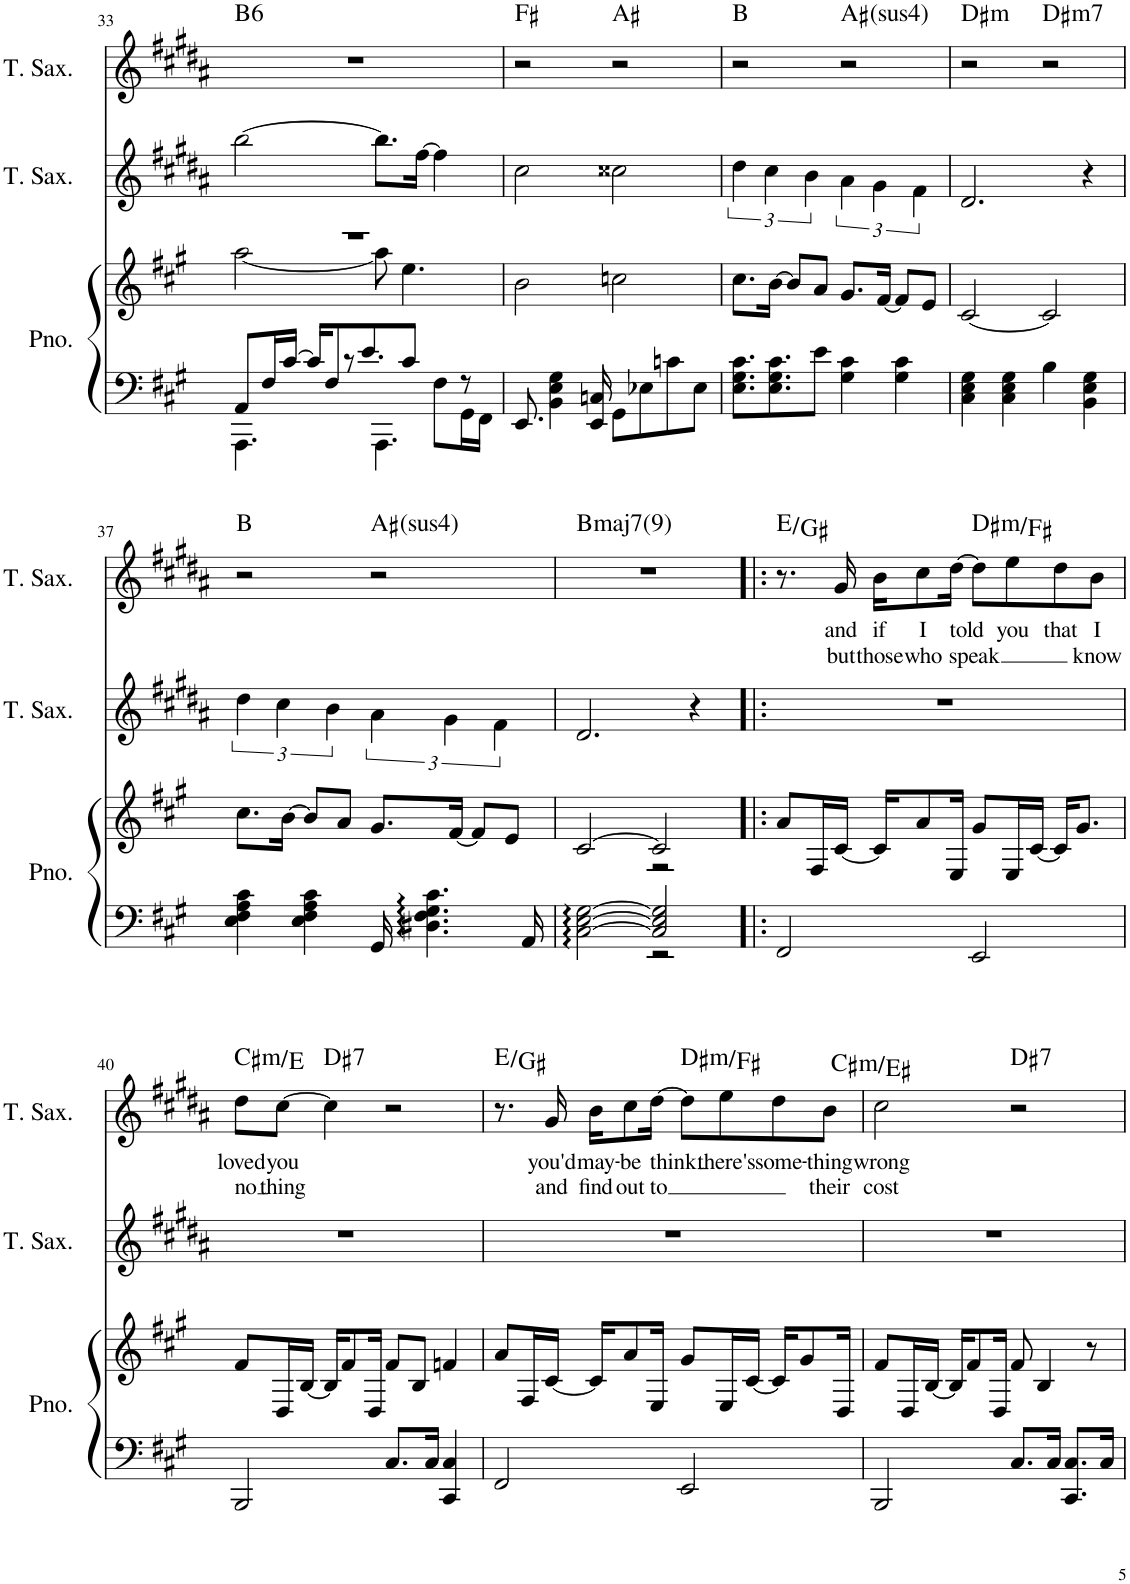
**kern	**kern	**kern	**kern	**text	**text	**harte
*part3	*part3	*part2	*part1	*part1	*part1	*part1
*staff4	*staff3	*staff2	*staff1	*staff1	*staff1	*
*I"Piano	*	*I"Tenor Saxophone	*I"Tenor Saxophone	*	*	*
*I'Pno.	*	*I'T. Sax.	*I'T. Sax.	*	*	*
!!LO:PB:g=z
*clefF4	*clefG2	*clefG2	*clefG2	*	*	*
*	*	*Trd8c14	*Trd8c14	*	*	*
*k[f#c#g#]	*k[f#c#g#]	*k[f#c#g#d#a#]	*k[f#c#g#d#a#]	*	*	*
*M4/4	*M4/4	*M4/4	*M4/4	*	*	*
=33	=33	=33	=33	=33	=33	=33
*^	*^	*	*	*	*	*
!	!	!	!	!	!	!	!	!LO:H:kt=6
4.AAA\	8AA/L	1r	[2aa\	[2bb\	1r	.	.	B:maj6
.	16F#/L	.	.	.	.	.	.	.
.	[16c#/JJ	.	.	.	.	.	.	.
.	16c#/KL]	.	.	.	.	.	.	.
.	8F#/	.	.	.	.	.	.	.
8r	.	.	.	.	.	.	.	.
.	8.e/	.	.	.	.	.	.	.
4.AAA\	.	.	8aa\]	8.bb\L]	.	.	.	.
.	8c#/J	.	4.ee\	.	.	.	.	.
.	.	.	.	[16ff#\Jk	.	.	.	.
.	8F#\L	.	.	4ff#\]	.	.	.	.
8r	16GG#\L	.	.	.	.	.	.	.
.	16FF#\JJ	.	.	.	.	.	.	.
*v	*v	*	*	*	*	*	*	*
*	*v	*v	*	*	*	*	*
=34	=34	=34	=34	=34	=34	=34
8.EE/	2b\	2cc#\	2r	.	.	F#:maj
4BB\ 4E\ 4G#\	.	.	.	.	.	.
16EE/ 16Cn/	.	.	.	.	.	.
8GG#\L	2ccn\	2cc##X\	2r	.	.	A#:maj
8E-X\	.	.	.	.	.	.
8cn\	.	.	.	.	.	.
8E-\J	.	.	.	.	.	.
=35	=35	=35	=35	=35	=35	=35
8.E\ 8.G#\ 8.c#\L	8.cc#\L	6dd#\	2r	.	.	B:maj
.	.	6cc#\	.	.	.	.
8.E\ 8.G#\ 8.c#\	[16b\Jk	.	.	.	.	.
.	8b/L]	.	.	.	.	.
.	.	6b\	.	.	.	.
8e\J	8a/J	.	.	.	.	.
!	!	!	!	!	!	!LO:H:kt=4
4G#\ 4c#\	8.g#/L	6a#\	2r	.	.	A#:sus4
.	.	6g#\	.	.	.	.
.	[16f#/Jk	.	.	.	.	.
4G#\ 4c#\	8f#/L]	.	.	.	.	.
.	.	6f#\	.	.	.	.
.	8e/J	.	.	.	.	.
=36	=36	=36	=36	=36	=36	=36
!	!	!	!	!	!	!LO:H:kt=m
4C#\ 4E\ 4G#\	[2c#/	2.d#/	2r	.	.	D#:min
4C#\ 4E\ 4G#\	.	.	.	.	.	.
!	!	!	!	!	!	!LO:H:kt=m7
4B\	2c#/]	.	2r	.	.	D#:min7
4BB\ 4E\ 4G#\	.	4r	.	.	.	.
!!LO:LB:g=z
=37	=37	=37	=37	=37	=37	=37
4E\ 4F#\ 4A\ 4c#\	8.cc#\L	6dd#\	2r	.	.	B:maj
.	.	6cc#\	.	.	.	.
.	[16b\Jk	.	.	.	.	.
4E\ 4F#\ 4A\ 4c#\	8b/L]	.	.	.	.	.
.	.	6b\	.	.	.	.
.	8a/J	.	.	.	.	.
!	!	!	!	!	!	!LO:H:kt=4
16GG#/	8.g#/L	6a#\	2r	.	.	A#:sus4
4.D#X\ 4.F#\ 4.G#\ 4.c#\	.	.	.	.	.	.
.	.	6g#\	.	.	.	.
.	[16f#/Jk	.	.	.	.	.
.	8f#/L]	.	.	.	.	.
.	.	6f#\	.	.	.	.
.	8e/J	.	.	.	.	.
16AA/	.	.	.	.	.	.
=38	=38	=38	=38	=38	=38	=38
*^	*^	*	*	*	*	*
!	!	!	!	!	!	!	!	!LO:H:kt=maj7
[2C#\ [2E\ [2G#\	2ryy	[2c#/	2ryy	2.d#/	1r	.	.	B:maj7(9)
2C#/] 2E/] 2G#/]	2r	2c#/]	2r	.	.	.	.	.
.	.	.	.	4r	.	.	.	.
*v	*v	*	*	*	*	*	*	*
*	*v	*v	*	*	*	*	*
=39!|:	=39!|:	=39!|:	=39!|:	=39!|:	=39!|:	=39!|:
2FF#/	8a/L	1r	8.r	.	.	E:maj/3
.	16F#/L	.	.	.	.	.
!	!	!	!	!LO:LY:b	!LO:LY:b	!
.	[16c#/JJ	.	16g#/	and	but	.
!	!	!	!	!LO:LY:b	!LO:LY:b	!
.	16c#/KL]	.	16b\KL	if	those	.
!	!	!	!	!LO:LY:b	!LO:LY:b	!
.	8a/	.	8cc#\	I	who	.
!	!	!	!	!LO:LY:b	!LO:LY:b	!
.	16E/Jk	.	[16dd#\Jk	told	speak	.
!	!	!	!	!	!	!LO:H:kt=m
2EE/	8g#/L	.	8dd#\L]	.	.	D#:min/b3
!	!	!	!	!LO:LY:b	!	!
.	16E/L	.	8ee\	you	.	.
.	[16c#/JJ	.	.	.	.	.
!	!	!	!	!LO:LY:b	!	!
.	16c#/KL]	.	8dd#\	that	.	.
.	8.g#/J	.	.	.	.	.
!	!	!	!	!LO:LY:b	!LO:LY:b	!
.	.	.	8b\J	I	know	.
!!LO:LB:g=z
=40	=40	=40	=40	=40	=40	=40
!	!	!	!	!LO:LY:b	!LO:LY:b	!LO:H:kt=m
2BBB/	8f#/L	1r	8dd#\L	loved	no	C#:min/b3
!	!	!	!	!LO:LY:b	!LO:LY:b	!
.	16D/L	.	[8cc#\J	you	thing	.
.	[16B/JJ	.	.	.	.	.
!	!	!	!	!	!	!LO:H:kt=7
.	16B/KL]	.	4cc#\]	.	.	D#:7
.	8f#/	.	.	.	.	.
.	16D/Jk	.	.	.	.	.
8.C#/L	8f#/L	.	2r	.	.	.
.	8B/J	.	.	.	.	.
16C#/Jk	.	.	.	.	.	.
4CC#/ 4C#/	4fn/	.	.	.	.	.
=41	=41	=41	=41	=41	=41	=41
2FF#/	8a/L	1r	8.r	.	.	E:maj/3
.	16F#/L	.	.	.	.	.
!	!	!	!	!LO:LY:b	!LO:LY:b	!
.	[16c#/JJ	.	16g#/	you'd	and	.
!	!	!	!	!LO:LY:b	!LO:LY:b	!
.	16c#/KL]	.	16b\KL	may-	find	.
!	!	!	!	!LO:LY:b	!LO:LY:b	!
.	8a/	.	8cc#\	-be	out	.
!	!	!	!	!LO:LY:b	!LO:LY:b	!
.	16E/Jk	.	[16dd#\Jk	think	to	.
!	!	!	!	!	!	!LO:H:kt=m
2EE/	8g#/L	.	8dd#\L]	.	.	D#:min/b3
!	!	!	!	!LO:LY:b	!	!
.	16E/L	.	8ee\	there's	.	.
.	[16c#/JJ	.	.	.	.	.
!	!	!	!	!LO:LY:b	!	!
.	16c#/KL]	.	8dd#\	some-	.	.
.	8g#/	.	.	.	.	.
!	!	!	!	!LO:LY:b	!LO:LY:b	!
.	.	.	8b\J	-thing	their	.
.	16D/Jk	.	.	.	.	.
=42	=42	=42	=42	=42	=42	=42
!	!	!	!	!LO:LY:b	!LO:LY:b	!LO:H:kt=m
2BBB/	8f#/L	1r	2cc#\	wrong	cost	C#:min/3
.	16D/L	.	.	.	.	.
.	[16B/JJ	.	.	.	.	.
.	16B/KL]	.	.	.	.	.
.	8f#/	.	.	.	.	.
.	16D/Jk	.	.	.	.	.
!	!	!	!	!	!	!LO:H:kt=7
8.C#/L	8f#/	.	2r	.	.	D#:7
.	4B/	.	.	.	.	.
16C#/Jk	.	.	.	.	.	.
8.CC#/ 8.C#/L	.	.	.	.	.	.
.	8r	.	.	.	.	.
16C#/Jk	.	.	.	.	.	.
=	=	=	=	=	=	=
*-	*-	*-	*-	*-	*-	*-
